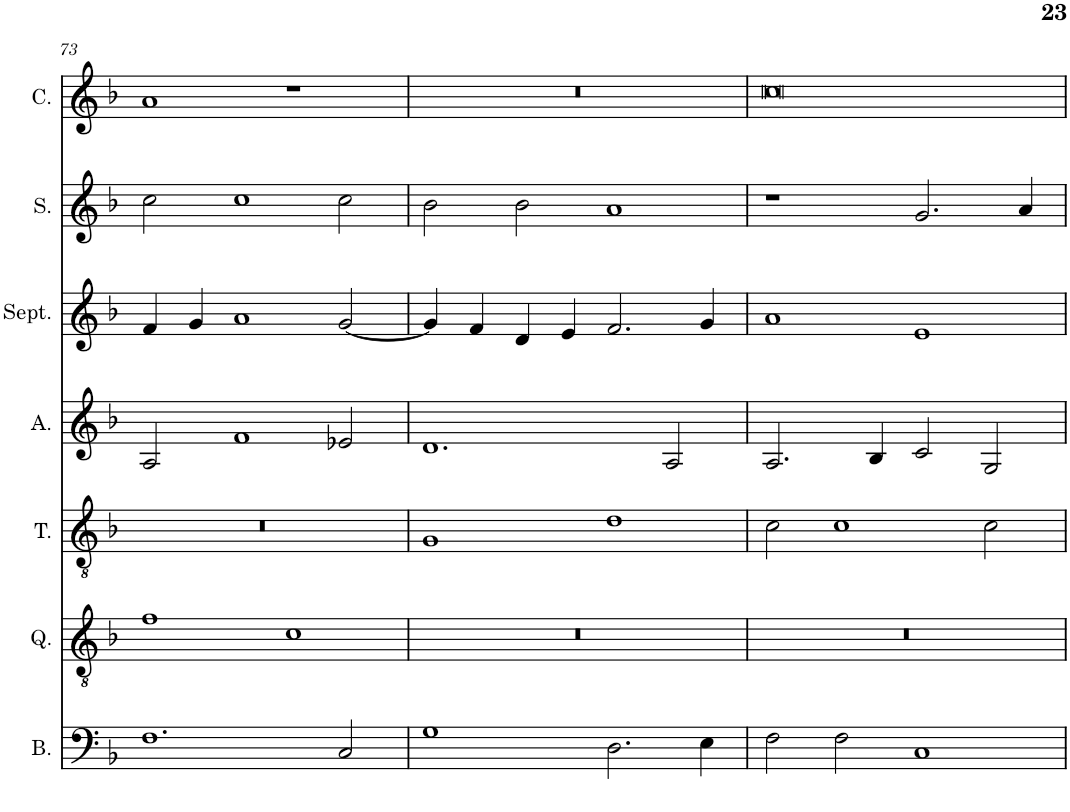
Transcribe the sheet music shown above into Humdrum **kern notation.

**kern	**kern	**kern	**kern	**kern	**kern	**kern
*part7	*part6	*part5	*part4	*part3	*part2	*part1
*staff7	*staff6	*staff5	*staff4	*staff3	*staff2	*staff1
*I"Bassus	*I"Quintus	*I"Tenor	*I"Altus	*I"Septimus	*I"Sextus	*I"Cantus
*I'B.	*I'Q.	*I'T.	*I'A.	*I'Sept.	*I'S.	*I'C.
!!LO:PB:g=z
*clefF4	*clefGv2	*clefGv2	*clefG2	*clefG2	*clefG2	*clefG2
*k[b-]	*k[b-]	*k[b-]	*k[b-]	*k[b-]	*k[b-]	*k[b-]
*F:	*F:	*F:	*F:	*F:	*F:	*F:
*M4/2	*M4/2	*M4/2	*M4/2	*M4/2	*M4/2	*M4/2
=73	=73	=73	=73	=73	=73	=73
1.F	1f	0r	2A/	4f/	2cc\	1a
.	.	.	.	4g/	.	.
.	.	.	1f	1a	1cc	.
.	1c	.	.	.	.	1r
2C/	.	.	2e-X/	[2g/	2cc\	.
=74	=74	=74	=74	=74	=74	=74
1G	0r	1G	1.d	4g/]	2b-\	0r
.	.	.	.	4f/	.	.
.	.	.	.	4d/	2b-\	.
.	.	.	.	4e/	.	.
2.D\	.	1d	.	2.f/	1a	.
.	.	.	2A/	.	.	.
4E\	.	.	.	4g/	.	.
=75	=75	=75	=75	=75	=75	=75
2F\	0r	2c\	2.A/	1a	1r	0cc
2F\	.	1c	.	.	.	.
.	.	.	4B-/	.	.	.
1C	.	.	2c/	1e	2.g/	.
.	.	2c\	2G/	.	.	.
.	.	.	.	.	4a/	.
=	=	=	=	=	=	=
*-	*-	*-	*-	*-	*-	*-
